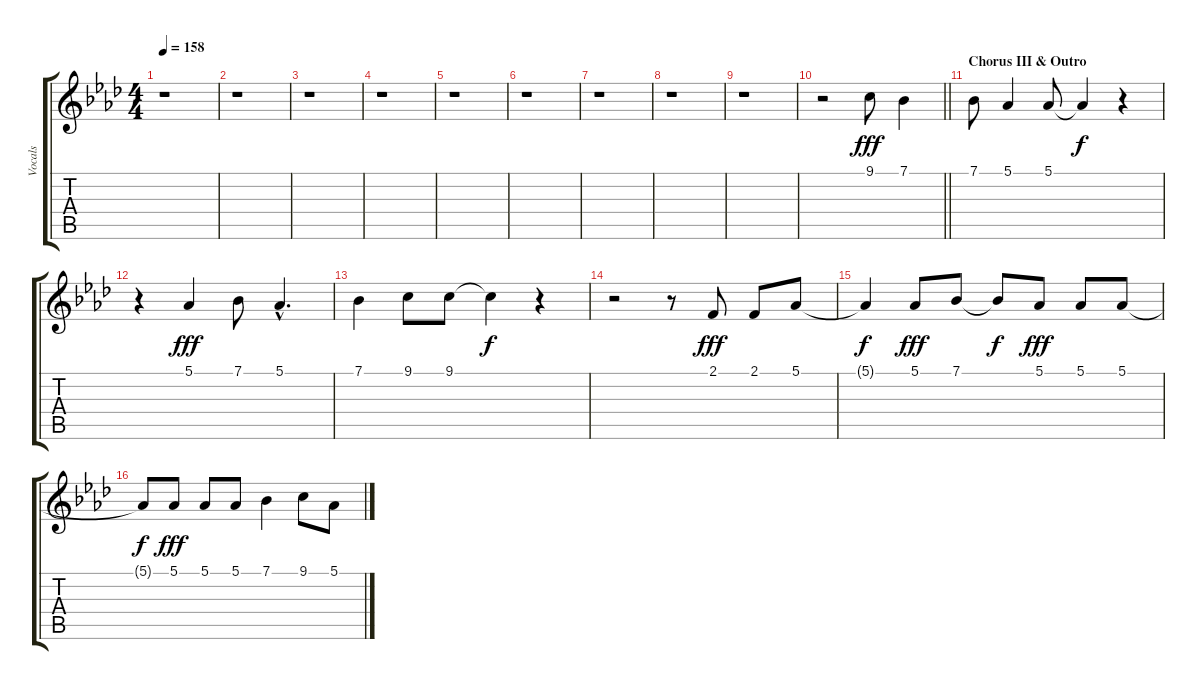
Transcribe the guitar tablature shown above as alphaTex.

\track ("Vocals" "Vocals") {instrument lead2sawtooth}
\staff {score tabs}
\tuning (Eb4 Bb3 Gb3 Db3 Ab2 Db2) {hide}
\ts (4 4)
\tempo 158
\clef g2
\ks ab
r.1{dy fff} |
r.1 |
r.1 |
r.1 |
r.1 |
r.1 |
r.1 |
r.1 |
r.1 |
\barLineRight lightlight
r.2 9.1.8 7.1.4 |
\section ("" "Chorus III & Outro")
7.1.8 5.1.4 5.1.8 5.1{t}.4{dy f} r.4 |
r.4 5.1.4{dy fff} 7.1.8 5.1{hac}.4{d} |
7.1.4 9.1.8 9.1.8 9.1{t}.4{dy f} r.4 |
r.2 r.8 2.1.8{dy fff} 2.1.8 5.1.8 |
5.1{t}.4{dy f} 5.1.8{dy fff} 7.1.8 7.1{t}.8{dy f} 5.1.8{dy fff} 5.1.8 5.1.8 |
5.1{t}.8{dy f} 5.1.8{dy fff} 5.1.8 5.1.8 7.1.4 9.1.8 5.1.8
